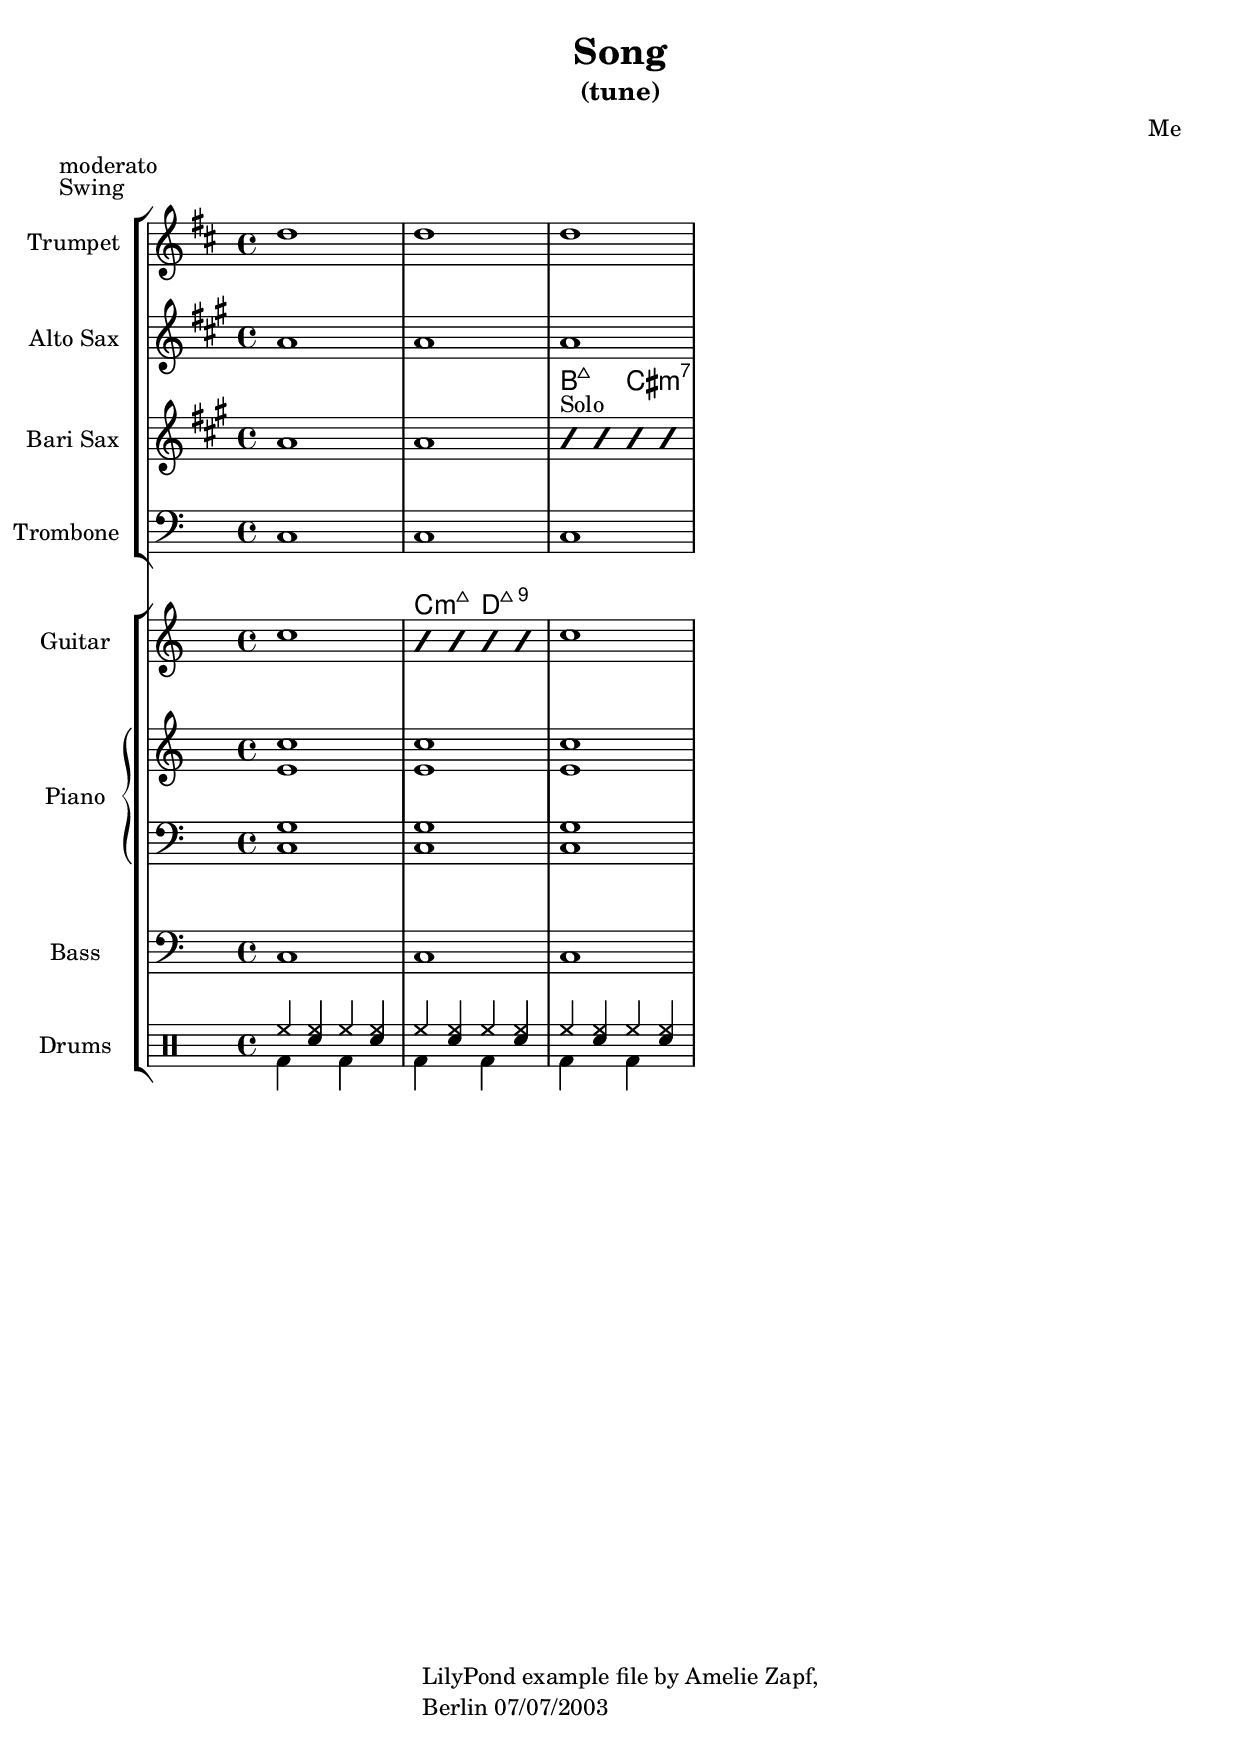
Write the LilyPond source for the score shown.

%% DO NOT EDIT this file manually; it is automatically
%% generated from LSR http://lsr.dsi.unimi.it
%% Make any changes in LSR itself, or in Documentation/snippets/new/ ,
%% and then run scripts/auxiliar/makelsr.py
%%
%% This file is in the public domain.
\version "2.13.51"

\header {
  lsrtags = "keyboards, percussion, fretted-strings, template"

%% Translation of GIT committish: 91eeed36c877fe625d957437d22081721c8c6345
  texidoces = "
Ésta es una plantilla bastante avanzada, para un conjunto de
jazz. Observe que la notación de todos los instrumentos está en
@code{\\key c \\major} (Do mayor). Esto se refiere al tono de
concierto; la armadura se transporta automáticamente si la música está
dentro de una sección @code{\\transpose}.

"
  doctitlees = "Plantilla para combo de jazz"


%% Translation of GIT committish: 0a868be38a775ecb1ef935b079000cebbc64de40
  texidocde = "
Hier ist ein ziemlich kompliziertes Beispiel für ein Jazz-Ensemble. Achtung:
Alle Instrumente sind in @code{\\key c \major} (C-Dur) notiert. Das bezieht sich
auf die klingende Musik: LilyPond transponiert die Tonart automatisch, wenn
sich die Noten innerhalb eines @code{\\transpose}-Abschnitts befinden.

"

  doctitlede = "Vorlage für Jazz-Combo"

%% Translation of GIT committish: bdfe3dc8175a2d7e9ea0800b5b04cfb68fe58a7a
  texidocfr = "
Bien que compliqué de prime abord, voici un canevas tout à fait indiqué
pour les ensembles de jazz.  Vous noterez que tous les instruments sont
notés en ut (@code{\\key c \major}), la tonalité de concert.  Les notes
seront automatiquement transposée dès lors qu'elles seront inscrites
dans une section @code{\\transpose}.

"
  doctitlefr = "Symboles de jazz"

  texidoc = "
This is quite an advanced template, for a jazz ensemble. Note that all
instruments are notated in @code{\\key c \\major}. This refers to the
key in concert pitch; the key will be automatically transposed if the
music is within a @code{\\transpose} section.

"
  doctitle = "Jazz combo template"
} % begin verbatim

\header {
  title = "Song"
  subtitle = "(tune)"
  composer = "Me"
  meter = "moderato"
  piece = "Swing"
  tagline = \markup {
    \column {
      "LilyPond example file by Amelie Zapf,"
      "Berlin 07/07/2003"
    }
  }
}

%#(set-global-staff-size 16)
\include "english.ly"

%%%%%%%%%%%% Some macros %%%%%%%%%%%%%%%%%%%

sl = {
  \override NoteHead #'style = #'slash
  \override Stem #'transparent = ##t
}
nsl = {
  \revert NoteHead #'style
  \revert Stem #'transparent
}
crOn = \override NoteHead #'style = #'cross
crOff = \revert NoteHead #'style

%% insert chord name style stuff here.

jazzChords = { }

%%%%%%%%%%%% Keys'n'thangs %%%%%%%%%%%%%%%%%

global = { \time 4/4 }

Key = { \key c \major }

% ############ Horns ############

% ------ Trumpet ------
trpt = \transpose c d \relative c'' {
  \Key
  c1 | c | c |
}
trpHarmony = \transpose c' d {
  \jazzChords
}
trumpet = {
  \global
  \set Staff.instrumentName = #"Trumpet"
  \clef treble
  <<
    \trpt
  >>
}

% ------ Alto Saxophone ------
alto = \transpose c a \relative c' {
  \Key
  c1 | c | c |
}
altoHarmony = \transpose c' a {
  \jazzChords
}
altoSax = {
  \global
  \set Staff.instrumentName = #"Alto Sax"
  \clef treble
  <<
    \alto
  >>
}

% ------ Baritone Saxophone ------
bari = \transpose c a' \relative c {
  \Key
  c1
  c1
  \sl
  d4^"Solo" d d d
  \nsl
}
bariHarmony = \transpose c' a \chordmode {
  \jazzChords s1 s d2:maj e:m7
}
bariSax = {
  \global
  \set Staff.instrumentName = #"Bari Sax"
  \clef treble
  <<
    \bari
  >>
}

% ------ Trombone ------
tbone = \relative c {
  \Key
  c1 | c | c
}
tboneHarmony = \chordmode {
  \jazzChords
}
trombone = {
  \global
  \set Staff.instrumentName = #"Trombone"
  \clef bass
  <<
    \tbone
  >>
}

% ############ Rhythm Section #############

% ------ Guitar ------
gtr = \relative c'' {
  \Key
  c1
  \sl
  b4 b b b
  \nsl
  c1
}
gtrHarmony = \chordmode {
  \jazzChords
  s1 c2:min7+ d2:maj9
}
guitar = {
  \global
  \set Staff.instrumentName = #"Guitar"
  \clef treble
  <<
    \gtr
  >>
}

%% ------ Piano ------
rhUpper = \relative c'' {
  \voiceOne
  \Key
  c1 | c | c
}
rhLower = \relative c' {
  \voiceTwo
  \Key
  e1 | e | e
}

lhUpper = \relative c' {
  \voiceOne
  \Key
  g1 | g | g
}
lhLower = \relative c {
  \voiceTwo
  \Key
  c1 | c | c
}

PianoRH = {
  \clef treble
  \global
  \set Staff.midiInstrument = #"acoustic grand"
  <<
    \new Voice = "one" \rhUpper
    \new Voice = "two" \rhLower
  >>
}
PianoLH = {
  \clef bass
  \global
  \set Staff.midiInstrument = #"acoustic grand"
  <<
    \new Voice = "one" \lhUpper
    \new Voice = "two" \lhLower
  >>
}

piano = {
  <<
    \set PianoStaff.instrumentName = #"Piano"
    \new Staff = "upper" \PianoRH
    \new Staff = "lower" \PianoLH
  >>
}

% ------ Bass Guitar ------
Bass = \relative c {
  \Key
  c1 | c | c
}
bass = {
  \global
  \set Staff.instrumentName = #"Bass"
  \clef bass
  <<
    \Bass
  >>
}

% ------ Drums ------
up = \drummode {
  \voiceOne
  hh4 <hh sn> hh <hh sn>
  hh4 <hh sn> hh <hh sn>
  hh4 <hh sn> hh <hh sn>
}
down = \drummode {
  \voiceTwo
  bd4 s bd s
  bd4 s bd s
  bd4 s bd s
}

drumContents = {
  \global
  <<
    \set DrumStaff.instrumentName = #"Drums"
    \new DrumVoice \up
    \new DrumVoice \down
  >>
}

%%%%%%%%% It All Goes Together Here %%%%%%%%%%%%%%%%%%%%%%

\score {
  <<
    \new StaffGroup = "horns" <<
      \new Staff = "trumpet" \trumpet
      \new Staff = "altosax" \altoSax
      \new ChordNames = "barichords" \bariHarmony
      \new Staff = "barisax" \bariSax
      \new Staff = "trombone" \trombone
    >>

    \new StaffGroup = "rhythm" <<
      \new ChordNames = "chords" \gtrHarmony
      \new Staff = "guitar" \guitar
      \new PianoStaff = "piano" \piano
      \new Staff = "bass" \bass
      \new DrumStaff \drumContents
    >>
  >>
  \layout {
    \context { \Staff \RemoveEmptyStaves }
    \context {
      \Score
      \override BarNumber #'padding = #3
      \override RehearsalMark #'padding = #2
      skipBars = ##t
    }
  }
  \midi { }
}

